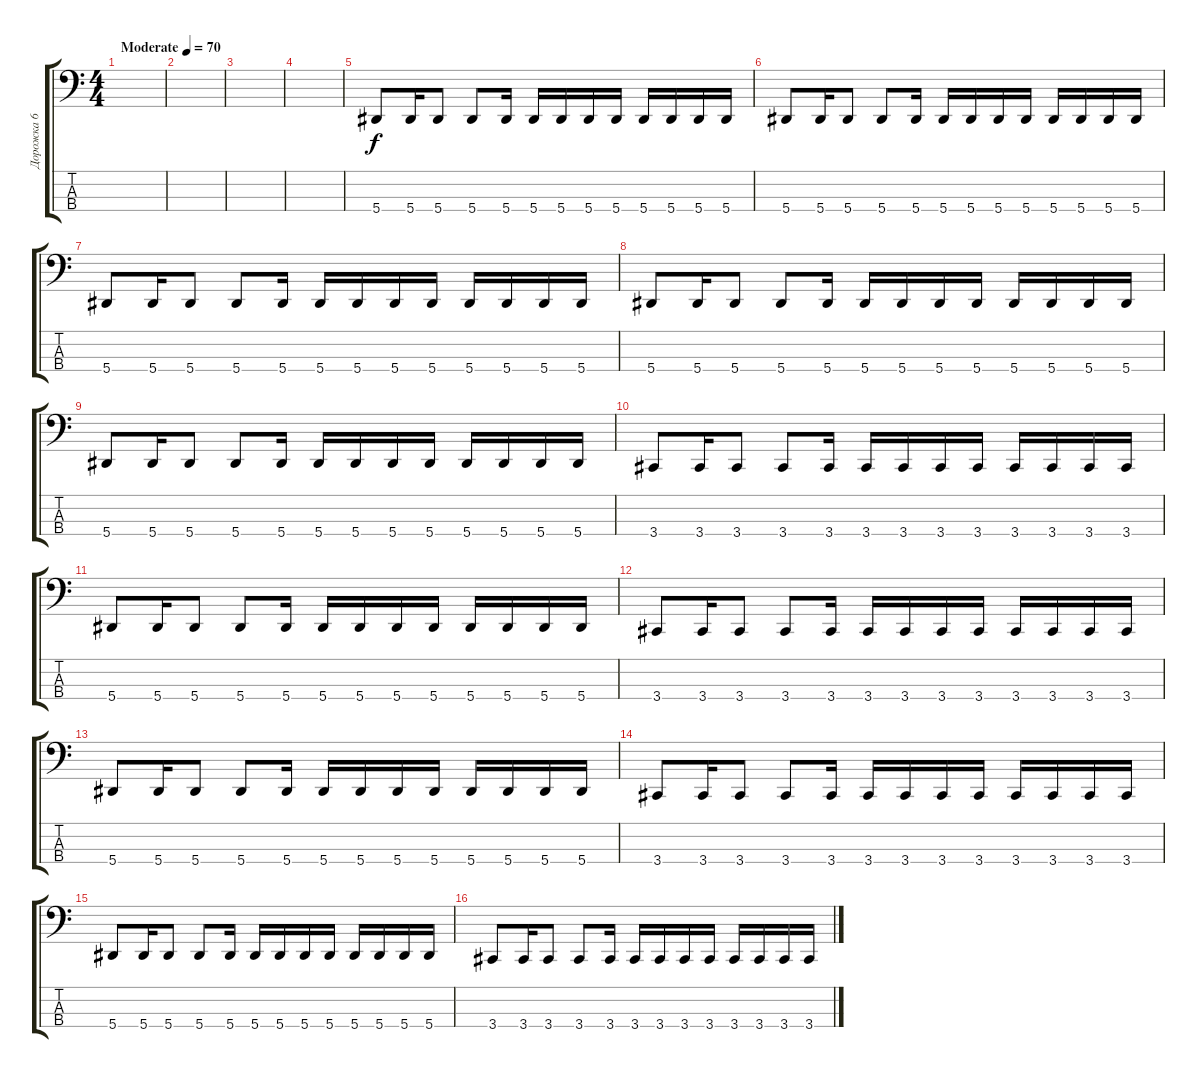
\track ("Дорожка 6" "Дорожка 6") {instrument electricbassfinger}
\staff {score tabs}
\tuning (Eb2 Bb1 F1 Bb0) {hide}
\ts (4 4)
\tempo (70 "Moderate")
\clef f4
\ks c
|
|
|
|
5.4.8 5.4.16 5.4.8 5.4.8 5.4.16 5.4.16 5.4.16 5.4.16 5.4.16 5.4.16 5.4.16 5.4.16 5.4.16 |
5.4.8 5.4.16 5.4.8 5.4.8 5.4.16 5.4.16 5.4.16 5.4.16 5.4.16 5.4.16 5.4.16 5.4.16 5.4.16 |
5.4.8 5.4.16 5.4.8 5.4.8 5.4.16 5.4.16 5.4.16 5.4.16 5.4.16 5.4.16 5.4.16 5.4.16 5.4.16 |
5.4.8 5.4.16 5.4.8 5.4.8 5.4.16 5.4.16 5.4.16 5.4.16 5.4.16 5.4.16 5.4.16 5.4.16 5.4.16 |
5.4.8 5.4.16 5.4.8 5.4.8 5.4.16 5.4.16 5.4.16 5.4.16 5.4.16 5.4.16 5.4.16 5.4.16 5.4.16 |
3.4.8 3.4.16 3.4.8 3.4.8 3.4.16 3.4.16 3.4.16 3.4.16 3.4.16 3.4.16 3.4.16 3.4.16 3.4.16 |
5.4.8 5.4.16 5.4.8 5.4.8 5.4.16 5.4.16 5.4.16 5.4.16 5.4.16 5.4.16 5.4.16 5.4.16 5.4.16 |
3.4.8 3.4.16 3.4.8 3.4.8 3.4.16 3.4.16 3.4.16 3.4.16 3.4.16 3.4.16 3.4.16 3.4.16 3.4.16 |
5.4.8 5.4.16 5.4.8 5.4.8 5.4.16 5.4.16 5.4.16 5.4.16 5.4.16 5.4.16 5.4.16 5.4.16 5.4.16 |
3.4.8 3.4.16 3.4.8 3.4.8 3.4.16 3.4.16 3.4.16 3.4.16 3.4.16 3.4.16 3.4.16 3.4.16 3.4.16 |
5.4.8 5.4.16 5.4.8 5.4.8 5.4.16 5.4.16 5.4.16 5.4.16 5.4.16 5.4.16 5.4.16 5.4.16 5.4.16 |
3.4.8 3.4.16 3.4.8 3.4.8 3.4.16 3.4.16 3.4.16 3.4.16 3.4.16 3.4.16 3.4.16 3.4.16 3.4.16
